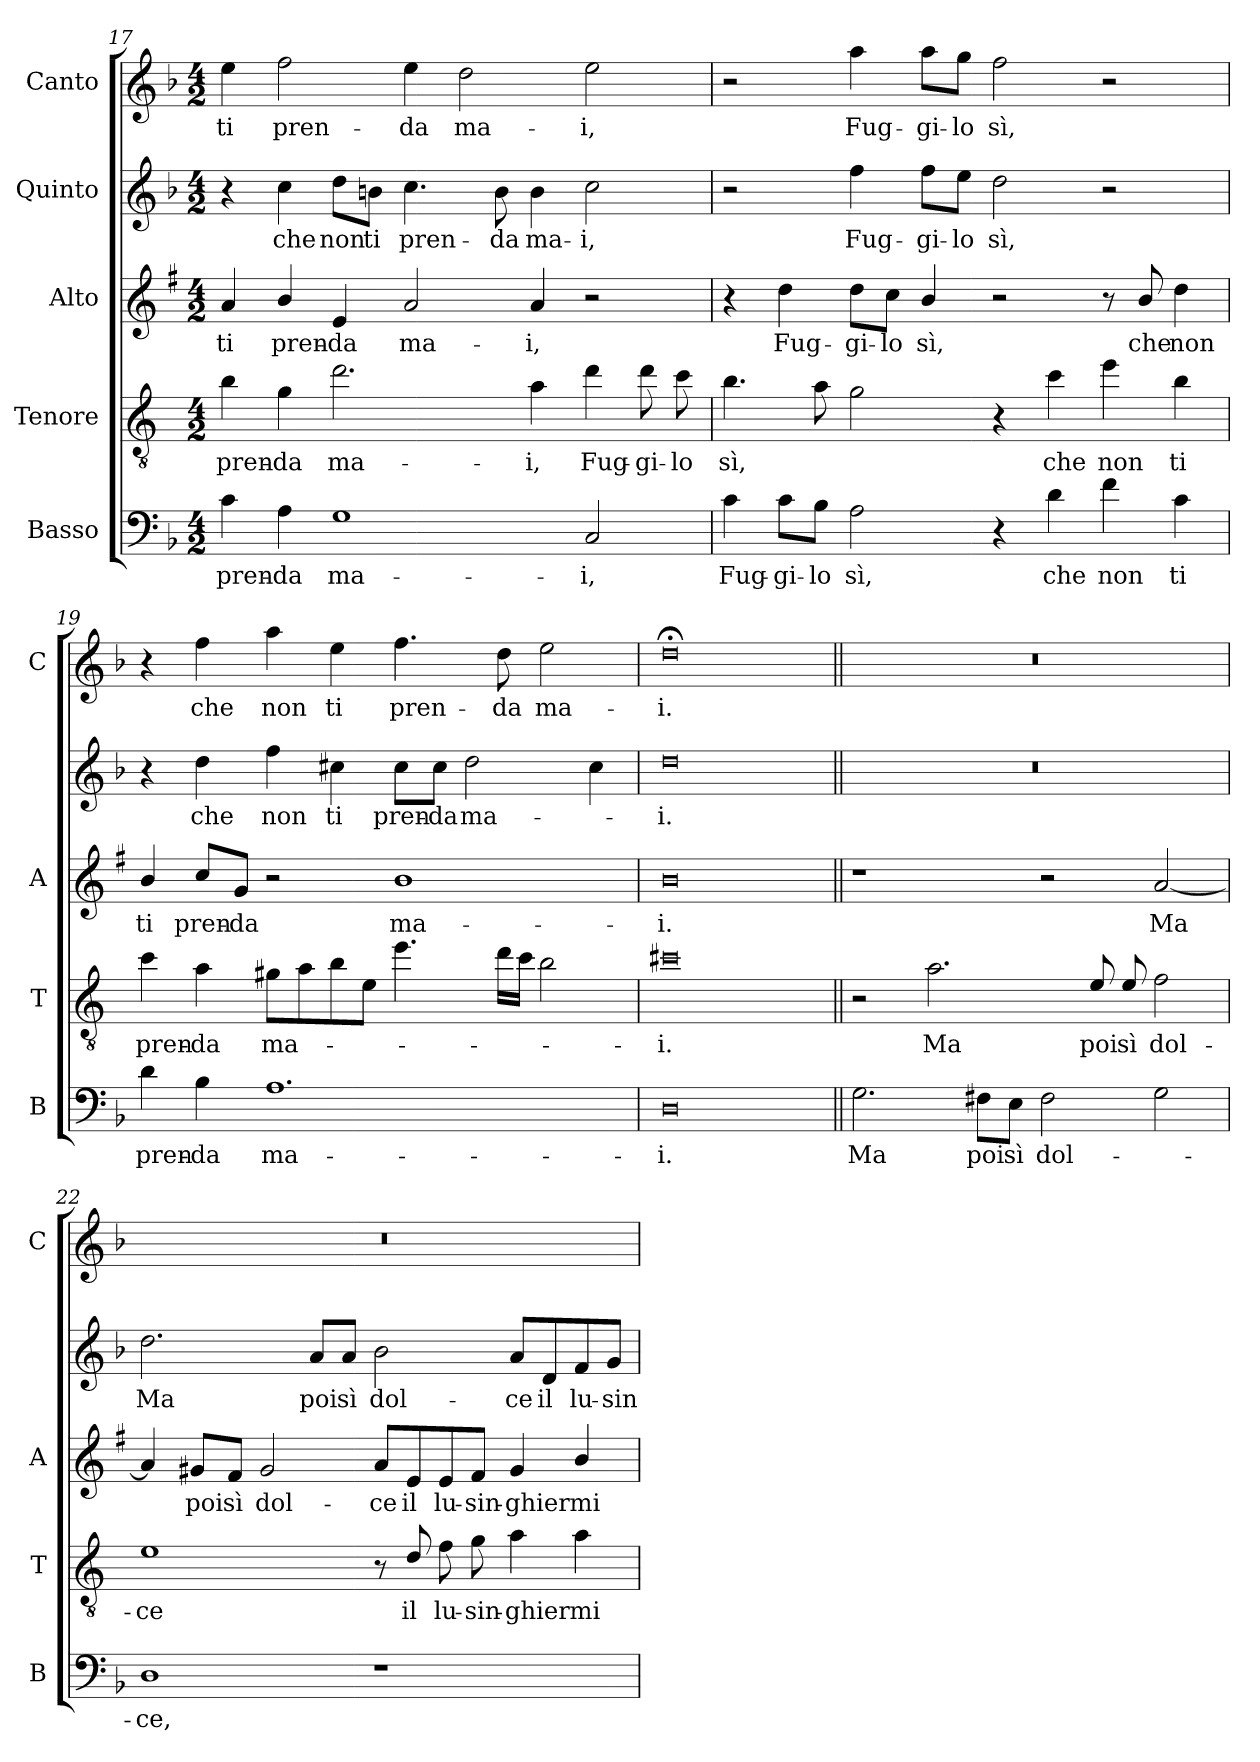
**kern	**text	**kern	**text	**kern	**text	**kern	**text	**kern	**text
*part5	*part5	*part4	*part4	*part3	*part3	*part2	*part2	*part1	*part1
*staff5	*staff5	*staff4	*staff4	*staff3	*staff3	*staff2	*staff2	*staff1	*staff1
*I"Basso	*	*I"Tenore	*	*I"Alto	*	*I"Quinto	*	*I"Canto	*
*I'B	*	*I'T	*	*I'A	*	*	*	*I'C	*
*clefF4	*	*clefGv2	*	*clefG2	*	*clefG2	*	*clefG2	*
*	*	*ITrd4c7	*	*ITrd1c2	*	*	*	*	*
*k[b-]	*	*k[b-]	*	*k[b-]	*	*k[b-]	*	*k[b-]	*
*F:	*	*F:	*	*F:	*	*F:	*	*F:	*
*M4/2	*	*M4/2	*	*M4/2	*	*M4/2	*	*M4/2	*
=17	=17	=17	=17	=17	=17	=17	=17	=17	=17
!	!LO:LY:b	!	!LO:LY:b	!	!LO:LY:b	!	!	!	!LO:LY:b
4c\	pren-	4e\	pren-	4g/	ti	4r	.	4ee\	ti
!	!LO:LY:b	!	!LO:LY:b	!	!LO:LY:b	!	!LO:LY:b	!	!LO:LY:b
4A\	-da	4c\	-da	4a/	pren-	4cc\	che	2ff\	pren-
!	!LO:LY:b	!	!LO:LY:b	!	!LO:LY:b	!	!LO:LY:b	!	!
1G	ma-	2.g\	ma-	4d/	-da	8dd\L	non	.	.
!	!	!	!	!	!	!	!LO:LY:b	!	!
.	.	.	.	.	.	8bn\J	ti	.	.
!	!	!	!	!	!LO:LY:b	!	!LO:LY:b	!	!LO:LY:b
.	.	.	.	2g/	ma-	4.cc\	pren-	4ee\	-da
!	!	!	!	!	!	!	!	!	!LO:LY:b
.	.	.	.	.	.	.	.	2dd\	ma-
!	!	!	!	!	!	!	!LO:LY:b	!	!
.	.	.	.	.	.	8b\	-da	.	.
!	!	!	!LO:LY:b	!	!LO:LY:b	!	!LO:LY:b	!	!
.	.	4d\	-i,	4g/	-i,	4b\	ma-	.	.
!	!LO:LY:b	!	!LO:LY:b	!	!	!	!LO:LY:b	!	!LO:LY:b
2C/	-i,	4g\	Fug-	2r	.	2cc\	-i,	2ee\	-i,
!	!	!	!LO:LY:b	!	!	!	!	!	!
.	.	8g\	-gi-	.	.	.	.	.	.
!	!	!	!LO:LY:b	!	!	!	!	!	!
.	.	8f\	-lo	.	.	.	.	.	.
!!LO:LB:g=z
=18	=18	=18	=18	=18	=18	=18	=18	=18	=18
!	!LO:LY:b	!	!LO:LY:b	!	!	!	!	!	!
4c\	Fug-	4.e\	sì,	4r	.	2r	.	2r	.
!	!LO:LY:b	!	!	!	!LO:LY:b	!	!	!	!
8c\L	-gi-	.	.	4cc\	Fug-	.	.	.	.
!	!LO:LY:b	!	!	!	!	!	!	!	!
8B-\J	-lo	8d\	.	.	.	.	.	.	.
!	!LO:LY:b	!	!	!	!LO:LY:b	!	!LO:LY:b	!	!LO:LY:b
2A\	sì,	2c\	.	8cc\L	-gi-	4ff\	Fug-	4aa\	Fug-
!	!	!	!	!	!LO:LY:b	!	!	!	!
.	.	.	.	8b-\J	-lo	.	.	.	.
!	!	!	!	!	!LO:LY:b	!	!LO:LY:b	!	!LO:LY:b
.	.	.	.	4a/	sì,	8ff\L	-gi-	8aa\L	-gi-
!	!	!	!	!	!	!	!LO:LY:b	!	!LO:LY:b
.	.	.	.	.	.	8ee\J	-lo	8gg\J	-lo
!	!	!	!	!	!	!	!LO:LY:b	!	!LO:LY:b
4r	.	4r	.	2r	.	2dd\	sì,	2ff\	sì,
!	!LO:LY:b	!	!LO:LY:b	!	!	!	!	!	!
4d\	che	4f\	che	.	.	.	.	.	.
!	!LO:LY:b	!	!LO:LY:b	!	!	!	!	!	!
4f\	non	4a\	non	8r	.	2r	.	2r	.
!	!	!	!	!	!LO:LY:b	!	!	!	!
.	.	.	.	8a/	che	.	.	.	.
!	!LO:LY:b	!	!LO:LY:b	!	!LO:LY:b	!	!	!	!
4c\	ti	4e\	ti	4cc\	non	.	.	.	.
=19	=19	=19	=19	=19	=19	=19	=19	=19	=19
!	!LO:LY:b	!	!LO:LY:b	!	!LO:LY:b	!	!	!	!
4d\	pren-	4f\	pren-	4a/	ti	4r	.	4r	.
!	!LO:LY:b	!	!LO:LY:b	!	!LO:LY:b	!	!LO:LY:b	!	!LO:LY:b
4B-\	-da	4d\	-da	8b-/L	pren-	4dd\	che	4ff\	che
!	!	!	!	!	!LO:LY:b	!	!	!	!
.	.	.	.	8f/J	-da	.	.	.	.
!	!LO:LY:b	!	!LO:LY:b	!	!	!	!LO:LY:b	!	!LO:LY:b
1.A	ma-	8c#X\L	ma-	2r	.	4ff\	non	4aa\	non
.	.	8d\	.	.	.	.	.	.	.
!	!	!	!	!	!	!	!LO:LY:b	!	!LO:LY:b
.	.	8e\	.	.	.	4cc#X\	ti	4ee\	ti
.	.	8A\J	.	.	.	.	.	.	.
!	!	!	!	!	!LO:LY:b	!	!LO:LY:b	!	!LO:LY:b
.	.	4.a\	.	1a	ma-	8cc#\L	pren-	4.ff\	pren-
!	!	!	!	!	!	!	!LO:LY:b	!	!
.	.	.	.	.	.	8cc#\J	-da	.	.
!	!	!	!	!	!	!	!LO:LY:b	!	!
.	.	.	.	.	.	2dd\	ma-	.	.
!	!	!	!	!	!	!	!	!	!LO:LY:b
.	.	16g\LL	.	.	.	.	.	8dd\	-da
.	.	16f\JJ	.	.	.	.	.	.	.
!	!	!	!	!	!	!	!	!	!LO:LY:b
.	.	2e\	.	.	.	.	.	2ee\	ma-
.	.	.	.	.	.	4cc#\	.	.	.
=20	=20	=20	=20	=20	=20	=20	=20	=20	=20
!	!LO:LY:b	!	!LO:LY:b	!	!LO:LY:b	!	!LO:LY:b	!	!LO:LY:b
0D	-i.	0f#X	-i.	0a	-i.	0dd	-i.	0dd;<	-i.
!!LO:PB:g=z
=21||	=21||	=21||	=21||	=21||	=21||	=21||	=21||	=21||	=21||
!	!LO:LY:b	!	!	!	!	!	!	!	!
2.G\	Ma	2r	.	1r	.	0r	.	0r	.
!	!	!	!LO:LY:b	!	!	!	!	!	!
.	.	2.d\	Ma	.	.	.	.	.	.
!	!LO:LY:b	!	!	!	!	!	!	!	!
8F#X\L	poi	.	.	.	.	.	.	.	.
!	!LO:LY:b	!	!	!	!	!	!	!	!
8E\J	sì	.	.	.	.	.	.	.	.
!	!LO:LY:b	!	!	!	!	!	!	!	!
2F#\	dol-	.	.	2r	.	.	.	.	.
!	!	!	!LO:LY:b	!	!	!	!	!	!
.	.	8A/	poi	.	.	.	.	.	.
!	!	!	!LO:LY:b	!	!	!	!	!	!
.	.	8A/	sì	.	.	.	.	.	.
!	!	!	!LO:LY:b	!	!LO:LY:b	!	!	!	!
2G\	.	2B-\	dol-	[2g/	Ma	.	.	.	.
=22	=22	=22	=22	=22	=22	=22	=22	=22	=22
!	!LO:LY:b	!	!LO:LY:b	!	!	!	!LO:LY:b	!	!
1D	-ce,	1A	-ce	4g/]	.	2.dd\	Ma	0r	.
!	!	!	!	!	!LO:LY:b	!	!	!	!
.	.	.	.	8f#X/L	poi	.	.	.	.
!	!	!	!	!	!LO:LY:b	!	!	!	!
.	.	.	.	8e/J	sì	.	.	.	.
!	!	!	!	!	!LO:LY:b	!	!	!	!
.	.	.	.	2f#/	dol-	.	.	.	.
!	!	!	!	!	!	!	!LO:LY:b	!	!
.	.	.	.	.	.	8a/L	poi	.	.
!	!	!	!	!	!	!	!LO:LY:b	!	!
.	.	.	.	.	.	8a/J	sì	.	.
!	!	!	!	!	!LO:LY:b	!	!LO:LY:b	!	!
1r	.	8r	.	8g/L	-ce	2b-\	dol-	.	.
!	!	!	!LO:LY:b	!	!LO:LY:b	!	!	!	!
.	.	8G/	il	8d/	il	.	.	.	.
!	!	!	!LO:LY:b	!	!LO:LY:b	!	!	!	!
.	.	8B-\	lu-	8d/	lu-	.	.	.	.
!	!	!	!LO:LY:b	!	!LO:LY:b	!	!	!	!
.	.	8c\	-sin-	8e/J	-sin-	.	.	.	.
!	!	!	!LO:LY:b	!	!LO:LY:b	!	!LO:LY:b	!	!
.	.	4d\	-ghier	4f#/	-ghier	8a/L	-ce	.	.
!	!	!	!	!	!	!	!LO:LY:b	!	!
.	.	.	.	.	.	8d/	il	.	.
!	!	!	!LO:LY:b	!	!LO:LY:b	!	!LO:LY:b	!	!
.	.	4d\	mi	4a/	mi	8f/	lu-	.	.
!	!	!	!	!	!	!	!LO:LY:b	!	!
.	.	.	.	.	.	8g/J	-sin-	.	.
=	=	=	=	=	=	=	=	=	=
*-	*-	*-	*-	*-	*-	*-	*-	*-	*-
